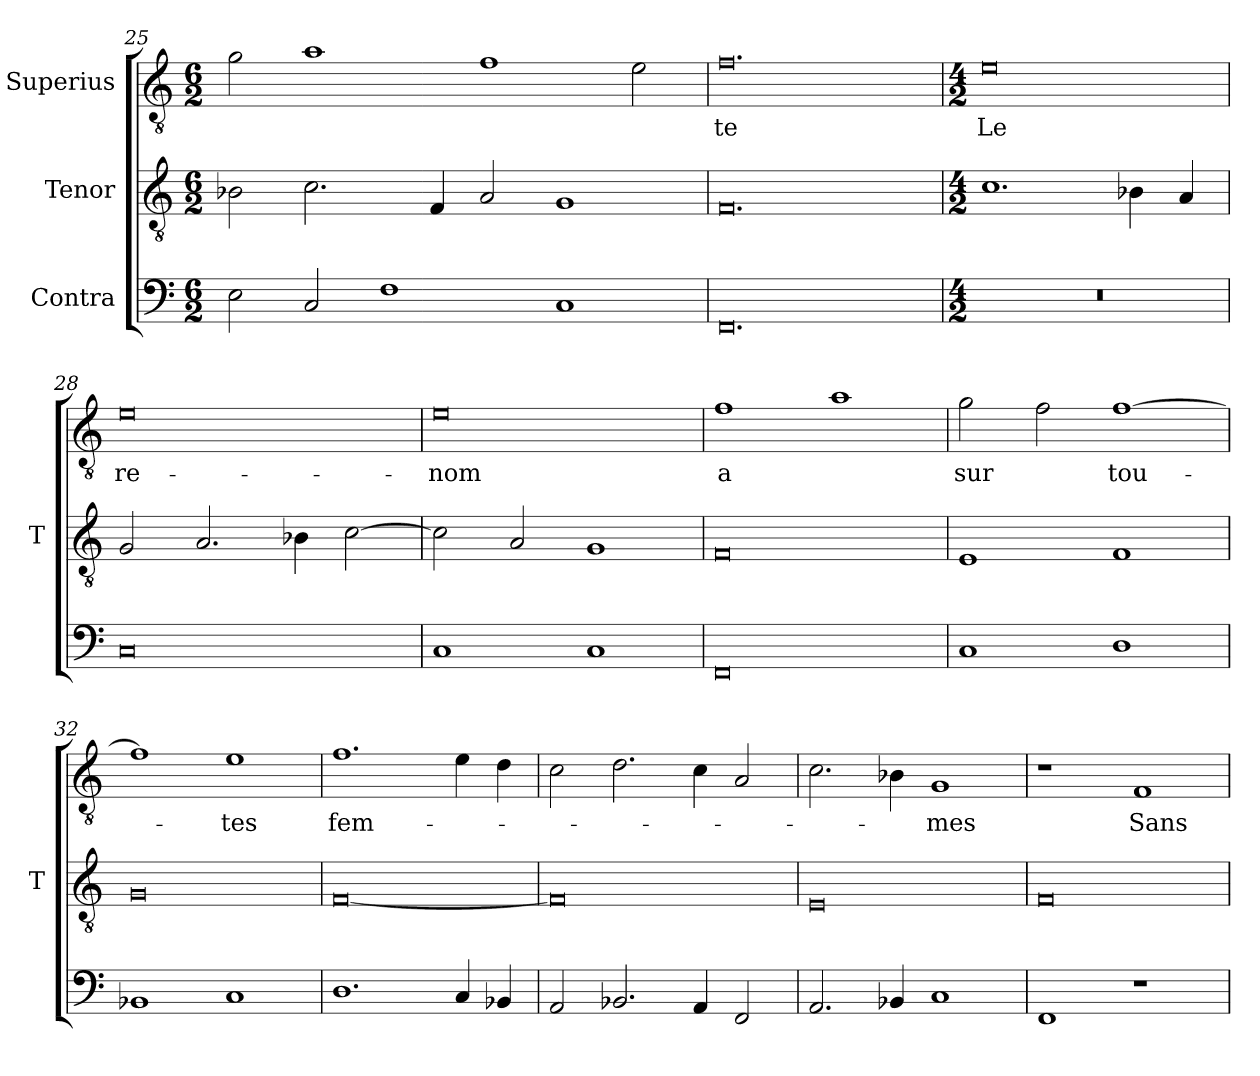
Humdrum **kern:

**kern	**kern	**kern	**text
*part3	*part2	*part1	*part1
*staff3	*staff2	*staff1	*staff1
*I"Contra	*I"Tenor	*I"Superius	*
*	*I'T	*	*
*clefF4	*clefGv2	*clefGv2	*
*M6/2	*M6/2	*M6/2	*
=25	=25	=25	=25
2E	2B-X	2g	.
2C	2.c	1a	.
1F	.	.	.
.	4F	.	.
.	2A	1f	.
1C	1G	.	.
.	.	2e	.
=26	=26	=26	=26
0.FF	0.F	0.f	-te
=27	=27	=27	=27
*M4/2	*M4/2	*M4/2	*
0r	1.c	0e	-Le
.	4B-X	.	.
.	4A	.	.
=28	=28	=28	=28
0C	2G	0e	re-
.	2.A	.	.
.	4B-X	.	.
.	[2c	.	.
=29	=29	=29	=29
1C	2c]	0e	-nom
.	2A	.	.
1C	1G	.	.
=30	=30	=30	=30
0FF	0F	1f	-a
.	.	1a	.
=31	=31	=31	=31
1C	1E	2g	-sur
.	.	2f	.
1D	1F	[1f	tou-
=32	=32	=32	=32
1BB-X	0G	1f]	.
1C	.	1e	-tes
=33	=33	=33	=33
1.D	[0F	1.f	fem-
4C	.	4e	.
4BB-X	.	4d	.
=34	=34	=34	=34
2AA	0F]	2c	.
2.BB-X	.	2.d	.
4AA	.	4c	.
2FF	.	2A	.
=35	=35	=35	=35
2.AA	0E	2.c	.
4BB-X	.	4B-X	.
1C	.	1G	-mes
=36	=36	=36	=36
1FF	0F	1r	.
1r	.	1F	-Sans
=	=	=	=
*-	*-	*-	*-
